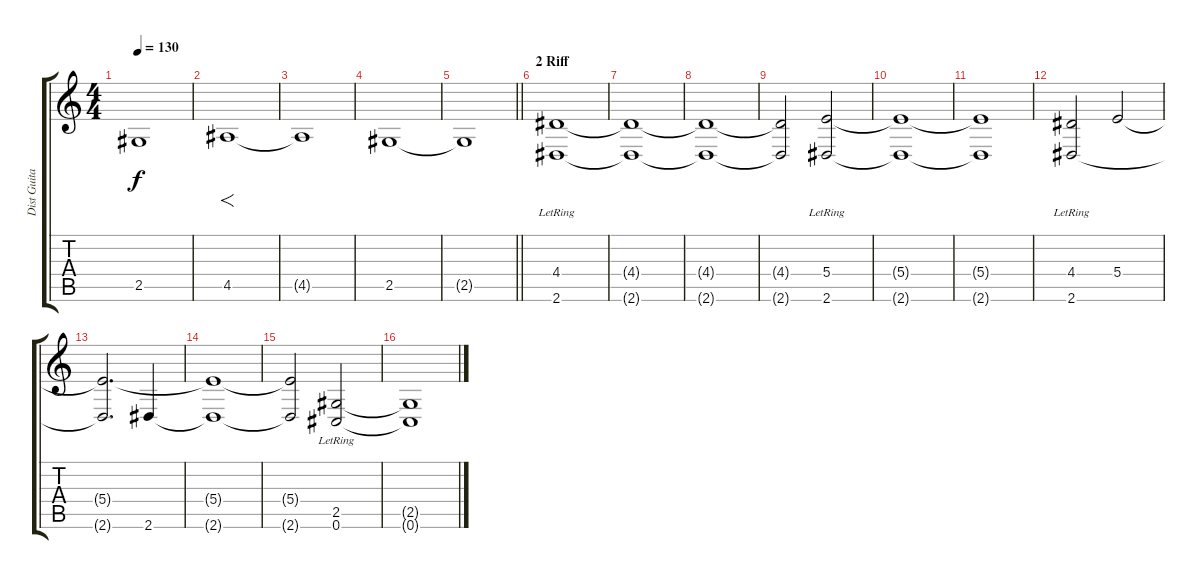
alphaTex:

\track ("Dist Guitar 2 Serega" "Dist Guita") {instrument overdrivenguitar}
\staff {score tabs}
\tuning (Db4 Ab3 E3 B2 Gb2 Db2) {hide}
\ts (4 4)
\tempo 130
\clef g2
\ks c
2.5{t}.1{dy f} |
4.5.1{f} |
4.5{t}.1 |
2.5.1 |
\barLineRight lightlight
2.5{t}.1 |
\section ("" "2 Riff")
(4.4 2.6{lr}).1 |
(4.4{t} 2.6{t}).1 |
(4.4{t} 2.6{t}).1 |
(4.4{t} 2.6{t}).2 (5.4 2.6{lr}).2 |
(5.4{t} 2.6{t}).1 |
(5.4{t} 2.6{t}).1 |
(4.4 2.6{lr}).2 5.4.2 |
(5.4{t} 2.6{t}).2{d} 2.6.4 |
(5.4{t} 2.6{t}).1 |
(5.4{t} 2.6{t}).2 (2.5 0.6{lr}).2 |
(2.5{t} 0.6{t}).1
